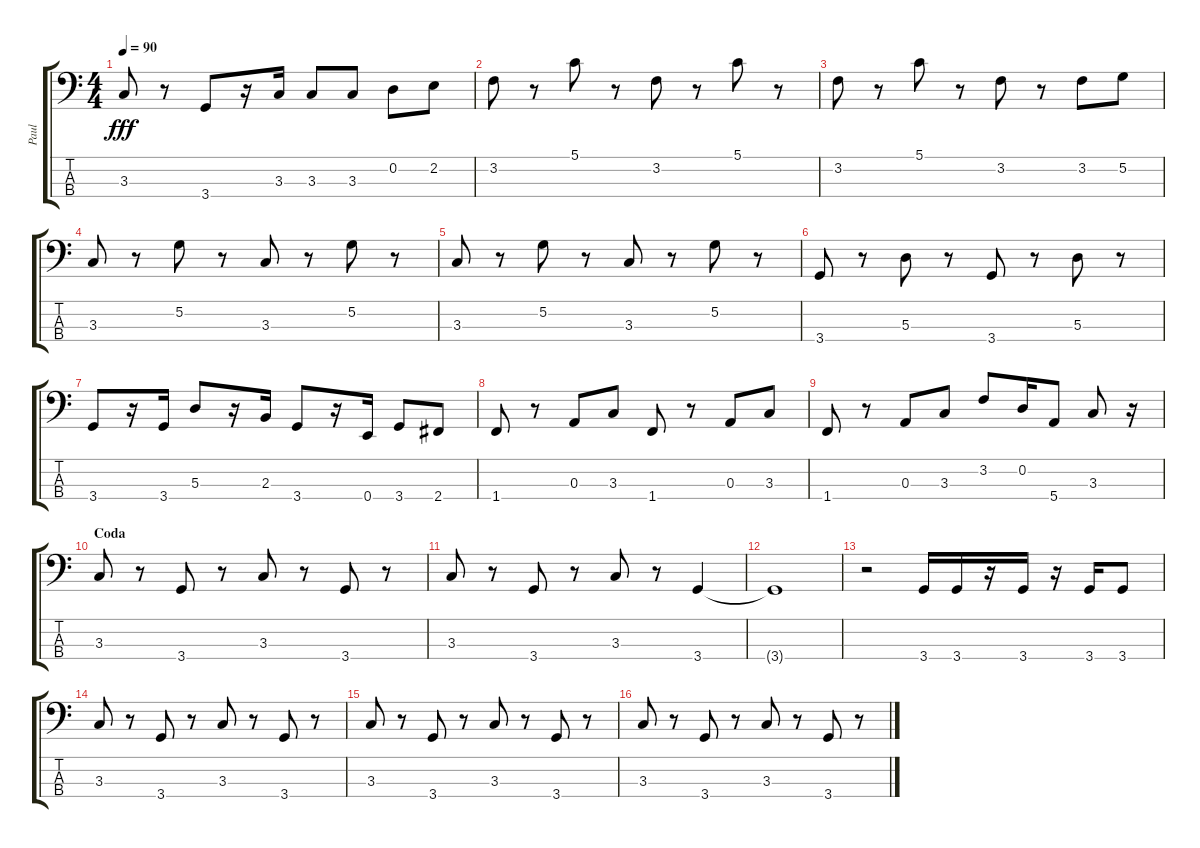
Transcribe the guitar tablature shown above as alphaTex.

\track ("Paul" "Paul") {instrument electricbasspick}
\staff {score tabs}
\tuning (G2 D2 A1 E1) {hide}
\ts (4 4)
\tempo 90
\clef f4
\ks c
3.3.8{dy fff} r.8 3.4.8 r.16 3.3.16 3.3.8 3.3.8 0.2.8 2.2.8 |
3.2.8 r.8 5.1.8 r.8 3.2.8 r.8 5.1.8 r.8 |
3.2.8 r.8 5.1.8 r.8 3.2.8 r.8 3.2.8 5.2.8 |
3.3.8 r.8 5.2.8 r.8 3.3.8 r.8 5.2.8 r.8 |
3.3.8 r.8 5.2.8 r.8 3.3.8 r.8 5.2.8 r.8 |
3.4.8 r.8 5.3.8 r.8 3.4.8 r.8 5.3.8 r.8 |
3.4.8 r.16 3.4.16 5.3.8 r.16 2.3.16 3.4.8 r.16 0.4.16 3.4.8 2.4.8 |
1.4.8 r.8 0.3.8 3.3.8 1.4.8 r.8 0.3.8 3.3.8 |
1.4.8 r.8 0.3.8 3.3.8 3.2.8 0.2.16 5.4.8 3.3.8 r.16 |
\section ("" "Coda")
3.3.8 r.8 3.4.8 r.8 3.3.8 r.8 3.4.8 r.8 |
3.3.8 r.8 3.4.8 r.8 3.3.8 r.8 3.4.4 |
3.4{t}.1 |
r.2 3.4.16 3.4.16 r.16 3.4.16 r.16 3.4.16 3.4.8 |
3.3.8 r.8 3.4.8 r.8 3.3.8 r.8 3.4.8 r.8 |
3.3.8 r.8 3.4.8 r.8 3.3.8 r.8 3.4.8 r.8 |
3.3.8 r.8 3.4.8 r.8 3.3.8 r.8 3.4.8 r.8
